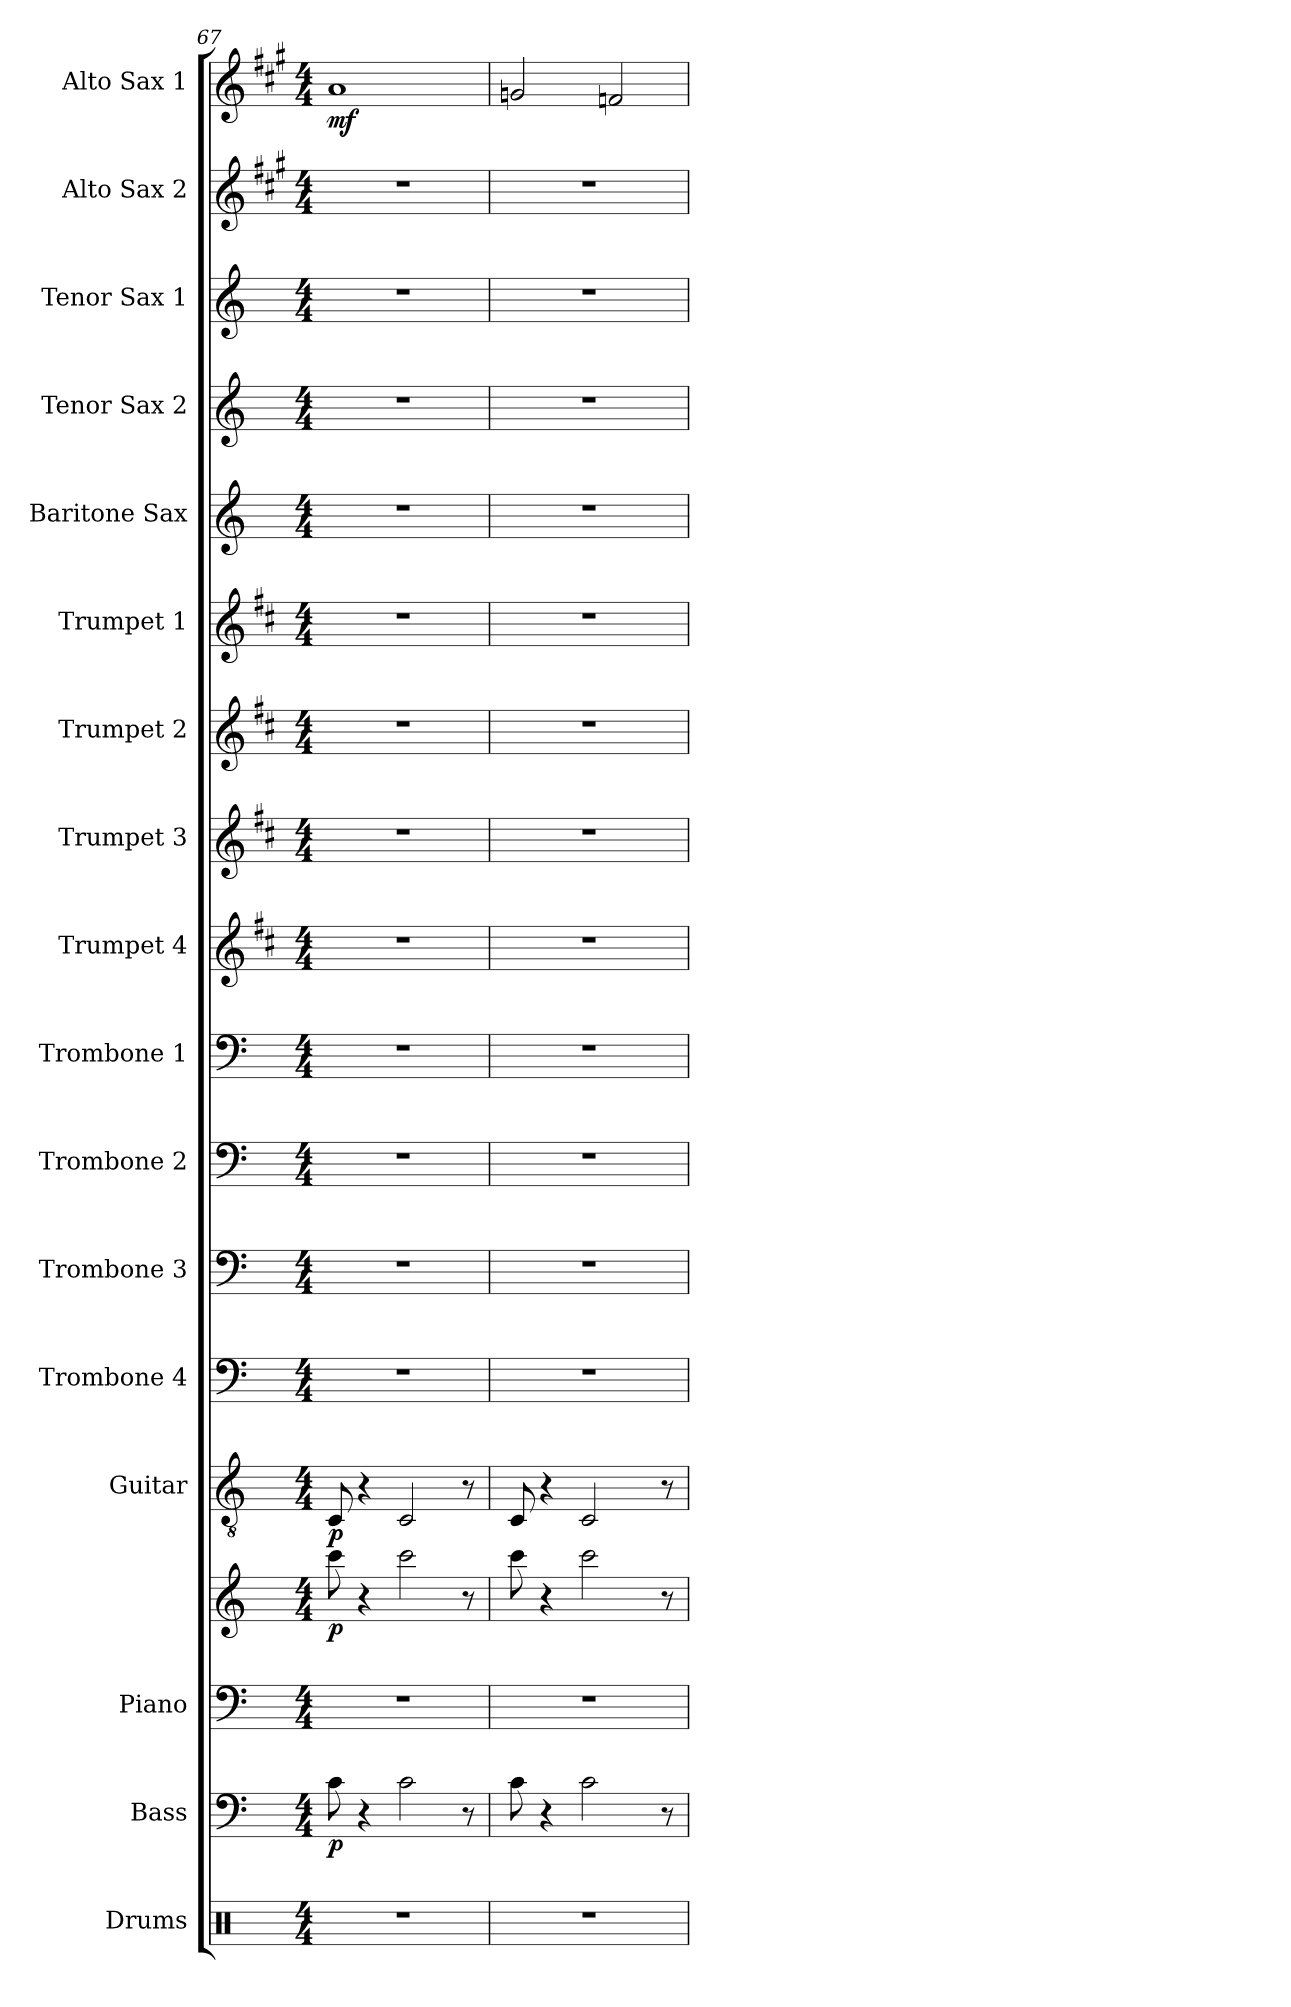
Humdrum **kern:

**kern	**kern	**dynam	**kern	**kern	**dynam	**kern	**dynam	**kern	**kern	**kern	**kern	**kern	**kern	**kern	**kern	**kern	**kern	**kern	**kern	**kern	**dynam
*part17	*part16	*part16	*part15	*part15	*part15	*part14	*part14	*part13	*part12	*part11	*part10	*part9	*part8	*part7	*part6	*part5	*part4	*part3	*part2	*part1	*part1
*staff18	*staff17	*staff17	*staff16	*staff15	*staff15/16	*staff14	*staff14	*staff13	*staff12	*staff11	*staff10	*staff9	*staff8	*staff7	*staff6	*staff5	*staff4	*staff3	*staff2	*staff1	*staff1
*I"Drums	*I"Bass	*	*I"Piano	*	*	*I"Guitar	*	*I"Trombone 4	*I"Trombone 3	*I"Trombone 2	*I"Trombone 1	*I"Trumpet 4	*I"Trumpet 3	*I"Trumpet 2	*I"Trumpet 1	*I"Baritone Sax	*I"Tenor Sax 2	*I"Tenor Sax 1	*I"Alto Sax 2	*I"Alto Sax 1	*
*I'Drums	*I'Bass	*	*I'Piano	*	*	*I'Gtr.	*	*I'Tbn. 4	*I'Tbn. 3	*I'Tbn. 2	*I'Tbn. 1	*I'Tpt. 4	*I'Tpt. 3	*I'Tpt. 2	*I'Tpt. 1	*I'Bari	*I'Tenor 2	*I'Tenor 1	*I'Alto 2	*I'Alto 1	*
*clefX	*clefF4	*	*clefF4	*clefG2	*	*clefGv2	*	*clefF4	*clefF4	*clefF4	*clefF4	*clefG2	*clefG2	*clefG2	*clefG2	*clefG2	*clefG2	*clefG2	*clefG2	*clefG2	*
*	*ITrd7c12	*	*	*	*	*	*	*	*	*	*	*ITrd1c2	*ITrd1c2	*ITrd1c2	*ITrd1c2	*ITrd12c21	*ITrd8c14	*ITrd8c14	*ITrd5c9	*ITrd5c9	*
*k[]	*k[]	*	*k[]	*k[]	*	*k[]	*	*k[]	*k[]	*k[]	*k[]	*k[]	*k[]	*k[]	*k[]	*k[]	*k[]	*k[]	*k[]	*k[]	*
*M4/4	*M4/4	*	*M4/4	*M4/4	*	*M4/4	*	*M4/4	*M4/4	*M4/4	*M4/4	*M4/4	*M4/4	*M4/4	*M4/4	*M4/4	*M4/4	*M4/4	*M4/4	*M4/4	*
=67	=67	=67	=67	=67	=67	=67	=67	=67	=67	=67	=67	=67	=67	=67	=67	=67	=67	=67	=67	=67	=67
!	!	!LO:DY:b	!	!	!LO:DY:b	!	!LO:DY:b	!	!	!	!	!	!	!	!	!	!	!	!	!	!LO:DY:b
1r	8C\	p	1r	8ccc\	p	8C/	p	1r	1r	1r	1r	1r	1r	1r	1r	1r	1r	1r	1r	1c	mf
.	4r	.	.	4r	.	4r	.	.	.	.	.	.	.	.	.	.	.	.	.	.	.
.	2C\	.	.	2ccc\	.	2C/	.	.	.	.	.	.	.	.	.	.	.	.	.	.	.
.	8r	.	.	8r	.	8r	.	.	.	.	.	.	.	.	.	.	.	.	.	.	.
=68	=68	=68	=68	=68	=68	=68	=68	=68	=68	=68	=68	=68	=68	=68	=68	=68	=68	=68	=68	=68	=68
1r	8C\	.	1r	8ccc\	.	8C/	.	1r	1r	1r	1r	1r	1r	1r	1r	1r	1r	1r	1r	2B-X/	.
.	4r	.	.	4r	.	4r	.	.	.	.	.	.	.	.	.	.	.	.	.	.	.
.	2C\	.	.	2ccc\	.	2C/	.	.	.	.	.	.	.	.	.	.	.	.	.	.	.
.	.	.	.	.	.	.	.	.	.	.	.	.	.	.	.	.	.	.	.	2A-X/	.
.	8r	.	.	8r	.	8r	.	.	.	.	.	.	.	.	.	.	.	.	.	.	.
=	=	=	=	=	=	=	=	=	=	=	=	=	=	=	=	=	=	=	=	=	=
*-	*-	*-	*-	*-	*-	*-	*-	*-	*-	*-	*-	*-	*-	*-	*-	*-	*-	*-	*-	*-	*-
